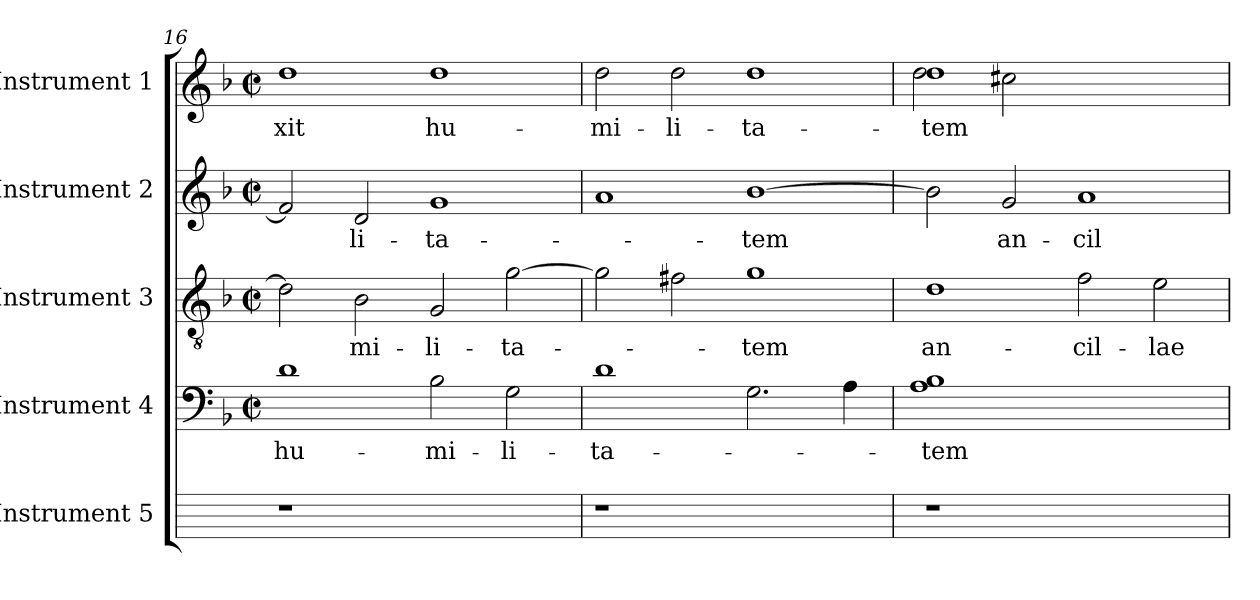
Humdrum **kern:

**kern	**kern	**text	**kern	**text	**kern	**text	**kern	**text
*part5	*part4	*part4	*part3	*part3	*part2	*part2	*part1	*part1
*staff5	*staff4	*staff4	*staff3	*staff3	*staff2	*staff2	*staff1	*staff1
*I"Instrument 5	*I"Instrument 4	*	*I"Instrument 3	*	*I"Instrument 2	*	*I"Instrument 1	*
*	*clefF4	*	*clefGv2	*	*clefG2	*	*clefG2	*
*ITrd-3c-5	*	*	*	*	*	*	*ITrd-3c-5	*
*	*k[b-]	*	*k[b-]	*	*k[b-]	*	*k[b-e-]	*
*	*F:	*	*F:	*	*F:	*	*B-:	*
*	*M2/2	*	*M2/2	*	*M2/2	*	*M2/2	*
*	*met(c|)	*	*met(c|)	*	*met(c|)	*	*met(c|)	*
=16	=16	=16	=16	=16	=16	=16	=16	=16
!	!	!LO:LY:b:cj	!	!	!	!	!	!LO:LY:b:cj
1r	1d	hu-	2d\]	.	2f/]	.	1gg	-xit
!	!	!	!	!LO:LY:b:cj	!	!LO:LY:b:cj	!	!
.	.	.	2B-\	-mi-	2d/	-li-	.	.
!	!	!LO:LY:b:cj	!	!LO:LY:b:cj	!	!LO:LY:b:cj	!	!LO:LY:b:cj
1ryy	2B-\	-mi-	2G/	-li-	1g	-ta-	1gg	hu-
!	!	!LO:LY:b:cj	!	!LO:LY:b:cj	!	!	!	!
.	2G\	-li-	[>2g\	-ta-	.	.	.	.
=17	=17	=17	=17	=17	=17	=17	=17	=17
!	!	!LO:LY:b:cj	!	!	!	!	!	!LO:LY:b:cj
1r	1d	-ta-	2g\]	.	1a	.	2gg\	-mi-
!	!	!	!	!	!	!	!	!LO:LY:b:cj
.	.	.	2f#\	.	.	.	2gg\	-li-
!	!	!	!	!LO:LY:b:cj	!	!LO:LY:b	!	!LO:LY:b:cj
1ryy	2.G\	.	1g	-tem	[>1b-	-tem	1gg	-ta-
.	4A\	.	.	.	.	.	.	.
=18	=18	=18	=18	=18	=18	=18	=18	=18
!	!	!LO:LY:b:cj	!	!LO:LY:b:cj	!	!	!	!LO:LY:b:cj
*	*	*	*	*	*	*	*^	*
!	!	!	!	!	!	!	!	!	!LO:LY:b:cj
1r	1B- 1A	-tem	1d	an-	2b-\]	.	1gg	2gg\	-tem
!	!	!	!	!	!	!LO:LY:b:cj	!	!	!
.	.	.	.	.	2g/	an-	.	2ff#\	.
!	!	!	!	!LO:LY:b	!	!LO:LY:b:cj	!	!	!
1ryy	1ryy	.	2f\	-cil-	[<1a	-cil-	1ryy	1ryy	.
!	!	!	!	!LO:LY:b:rj	!	!	!	!	!
.	.	.	2e\	-lae	.	.	.	.	.
*	*	*	*	*	*	*	*v	*v	*
=	=	=	=	=	=	=	=	=
*-	*-	*-	*-	*-	*-	*-	*-	*-
